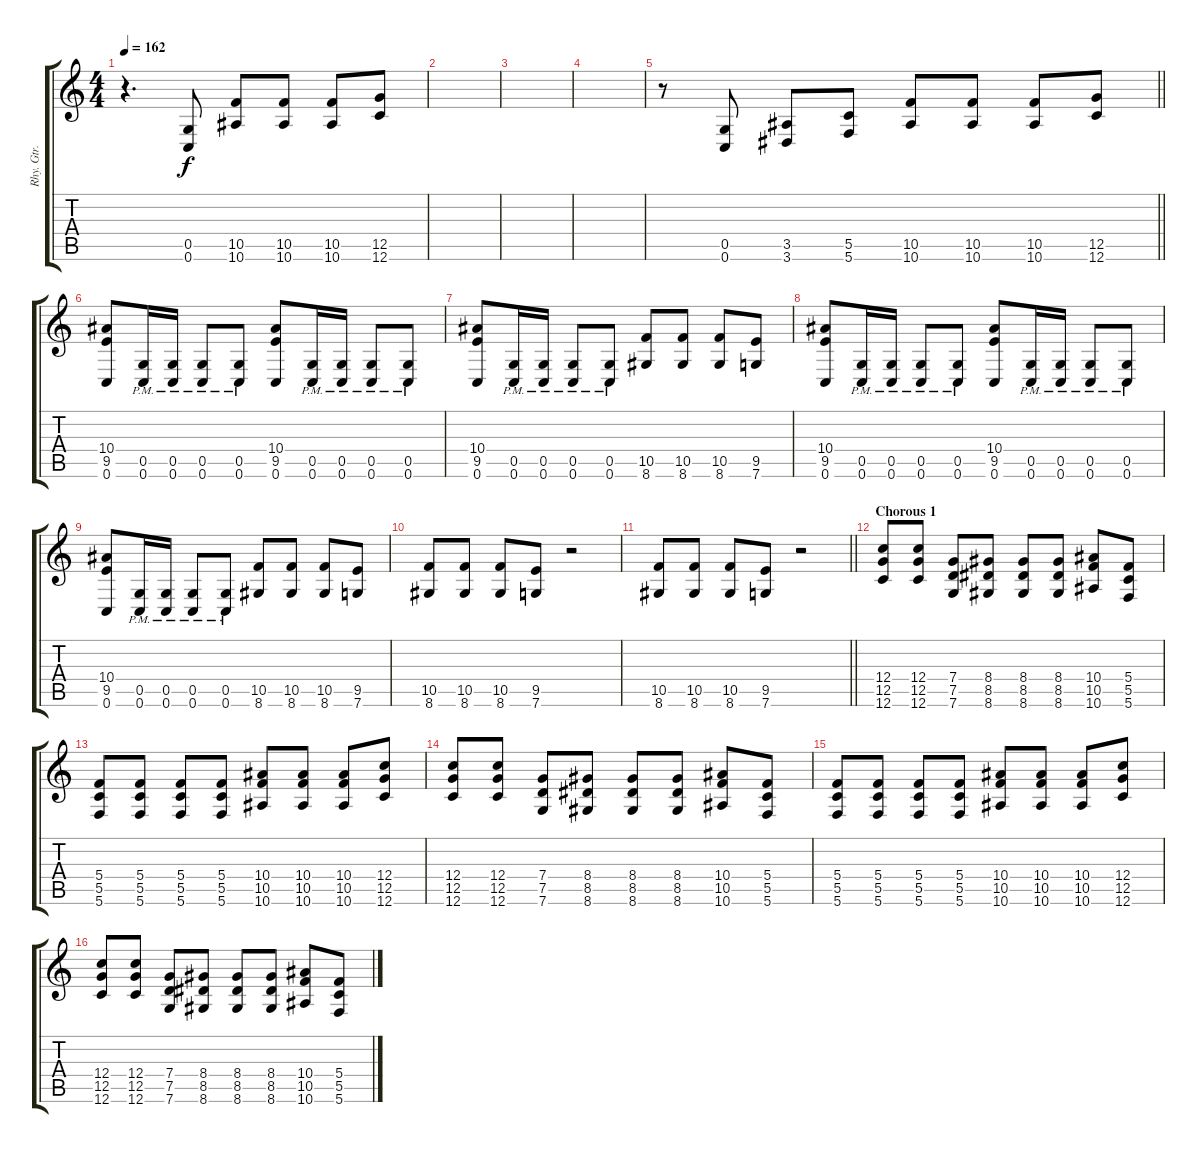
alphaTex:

\track ("Rhy. Gtr. 1" "Rhy. Gtr. ") {instrument distortionguitar}
\staff {score tabs}
\tuning (D4 A3 F3 C3 G2 C2) {hide}
\ts (4 4)
\tempo 162
\clef g2
\ks c
r.4{d dy f} (0.5 0.6).8 (10.5 10.6).8 (10.5 10.6).8 (10.5 10.6).8 (12.5 12.6).8 |
|
|
|
\barLineRight lightlight
r.8 (0.5 0.6).8 (3.5 3.6).8 (5.5 5.6).8 (10.5 10.6).8 (10.5 10.6).8 (10.5 10.6).8 (12.5 12.6).8 |
\section ("" "")
(10.4 9.5 0.6).8 (0.5{pm} 0.6{pm}).16 (0.5{pm} 0.6{pm}).16 (0.5{pm} 0.6{pm}).8 (0.5{pm} 0.6{pm}).8 (10.4 9.5 0.6).8 (0.5{pm} 0.6{pm}).16 (0.5{pm} 0.6{pm}).16 (0.5{pm} 0.6{pm}).8 (0.5{pm} 0.6{pm}).8 |
(10.4 9.5 0.6).8 (0.5{pm} 0.6{pm}).16 (0.5{pm} 0.6{pm}).16 (0.5{pm} 0.6{pm}).8 (0.5{pm} 0.6{pm}).8 (10.5 8.6).8 (10.5 8.6).8 (10.5 8.6).8 (9.5 7.6).8 |
(10.4 9.5 0.6).8 (0.5{pm} 0.6{pm}).16 (0.5{pm} 0.6{pm}).16 (0.5{pm} 0.6{pm}).8 (0.5{pm} 0.6{pm}).8 (10.4 9.5 0.6).8 (0.5{pm} 0.6{pm}).16 (0.5{pm} 0.6{pm}).16 (0.5{pm} 0.6{pm}).8 (0.5{pm} 0.6{pm}).8 |
(10.4 9.5 0.6).8 (0.5{pm} 0.6{pm}).16 (0.5{pm} 0.6{pm}).16 (0.5{pm} 0.6{pm}).8 (0.5{pm} 0.6{pm}).8 (10.5 8.6).8 (10.5 8.6).8 (10.5 8.6).8 (9.5 7.6).8 |
(10.5 8.6).8 (10.5 8.6).8 (10.5 8.6).8 (9.5 7.6).8 r.2 |
\barLineRight lightlight
(10.5 8.6).8 (10.5 8.6).8 (10.5 8.6).8 (9.5 7.6).8 r.2 |
\section ("" "Chorous 1")
(12.4 12.5 12.6).8 (12.4 12.5 12.6).8 (7.4 7.5 7.6).8 (8.4 8.5 8.6).8 (8.4 8.5 8.6).8 (8.4 8.5 8.6).8 (10.4 10.5 10.6).8 (5.4 5.5 5.6).8 |
(5.4 5.5 5.6).8 (5.4 5.5 5.6).8 (5.4 5.5 5.6).8 (5.4 5.5 5.6).8 (10.4 10.5 10.6).8 (10.4 10.5 10.6).8 (10.4 10.5 10.6).8 (12.4 12.5 12.6).8 |
(12.4 12.5 12.6).8 (12.4 12.5 12.6).8 (7.4 7.5 7.6).8 (8.4 8.5 8.6).8 (8.4 8.5 8.6).8 (8.4 8.5 8.6).8 (10.4 10.5 10.6).8 (5.4 5.5 5.6).8 |
(5.4 5.5 5.6).8 (5.4 5.5 5.6).8 (5.4 5.5 5.6).8 (5.4 5.5 5.6).8 (10.4 10.5 10.6).8 (10.4 10.5 10.6).8 (10.4 10.5 10.6).8 (12.4 12.5 12.6).8 |
(12.4 12.5 12.6).8 (12.4 12.5 12.6).8 (7.4 7.5 7.6).8 (8.4 8.5 8.6).8 (8.4 8.5 8.6).8 (8.4 8.5 8.6).8 (10.4 10.5 10.6).8 (5.4 5.5 5.6).8
